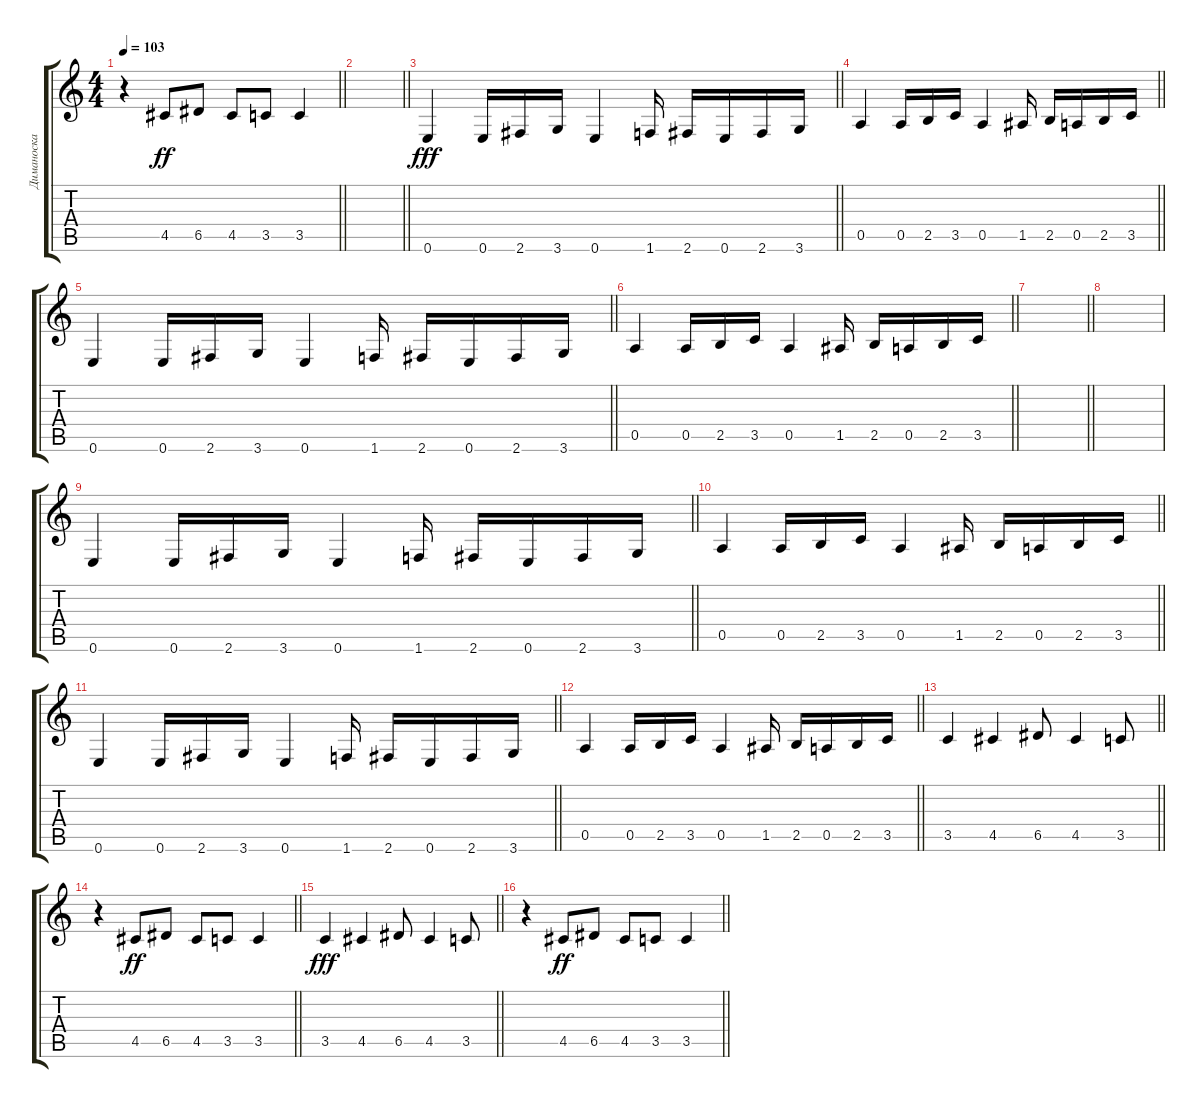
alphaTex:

\track ("Диманоска" "Диманоска") {instrument electricbassfinger}
\staff {score tabs}
\tuning (E4 B3 G3 D3 A2 E2) {hide}
\ts (4 4)
\tempo 103
\clef g2
\barLineRight lightlight
\ks c
r.4{dy fff} 4.5.8{dy ff} 6.5.8 4.5.8 3.5.8 3.5.4 |
\barLineRight lightlight
|
\barLineRight lightlight
0.6.4{dy fff} 0.6.16 2.6.16 3.6.16 0.6.4 1.6.16 2.6.16 0.6.16 2.6.16 3.6.16 |
\barLineRight lightlight
0.5.4 0.5.16 2.5.16 3.5.16 0.5.4 1.5.16 2.5.16 0.5.16 2.5.16 3.5.16 |
\barLineRight lightlight
0.6.4 0.6.16 2.6.16 3.6.16 0.6.4 1.6.16 2.6.16 0.6.16 2.6.16 3.6.16 |
\barLineRight lightlight
0.5.4 0.5.16 2.5.16 3.5.16 0.5.4 1.5.16 2.5.16 0.5.16 2.5.16 3.5.16 |
\barLineRight lightlight
|
|
\barLineRight lightlight
0.6.4 0.6.16 2.6.16 3.6.16 0.6.4 1.6.16 2.6.16 0.6.16 2.6.16 3.6.16 |
\barLineRight lightlight
0.5.4 0.5.16 2.5.16 3.5.16 0.5.4 1.5.16 2.5.16 0.5.16 2.5.16 3.5.16 |
\barLineRight lightlight
0.6.4 0.6.16 2.6.16 3.6.16 0.6.4 1.6.16 2.6.16 0.6.16 2.6.16 3.6.16 |
\barLineRight lightlight
0.5.4 0.5.16 2.5.16 3.5.16 0.5.4 1.5.16 2.5.16 0.5.16 2.5.16 3.5.16 |
\barLineRight lightlight
3.5.4 4.5.4 6.5.8 4.5.4 3.5.8 |
\barLineRight lightlight
r.4 4.5.8{dy ff} 6.5.8 4.5.8 3.5.8 3.5.4 |
\barLineRight lightlight
3.5.4{dy fff} 4.5.4 6.5.8 4.5.4 3.5.8 |
\barLineRight lightlight
r.4 4.5.8{dy ff} 6.5.8 4.5.8 3.5.8 3.5.4
